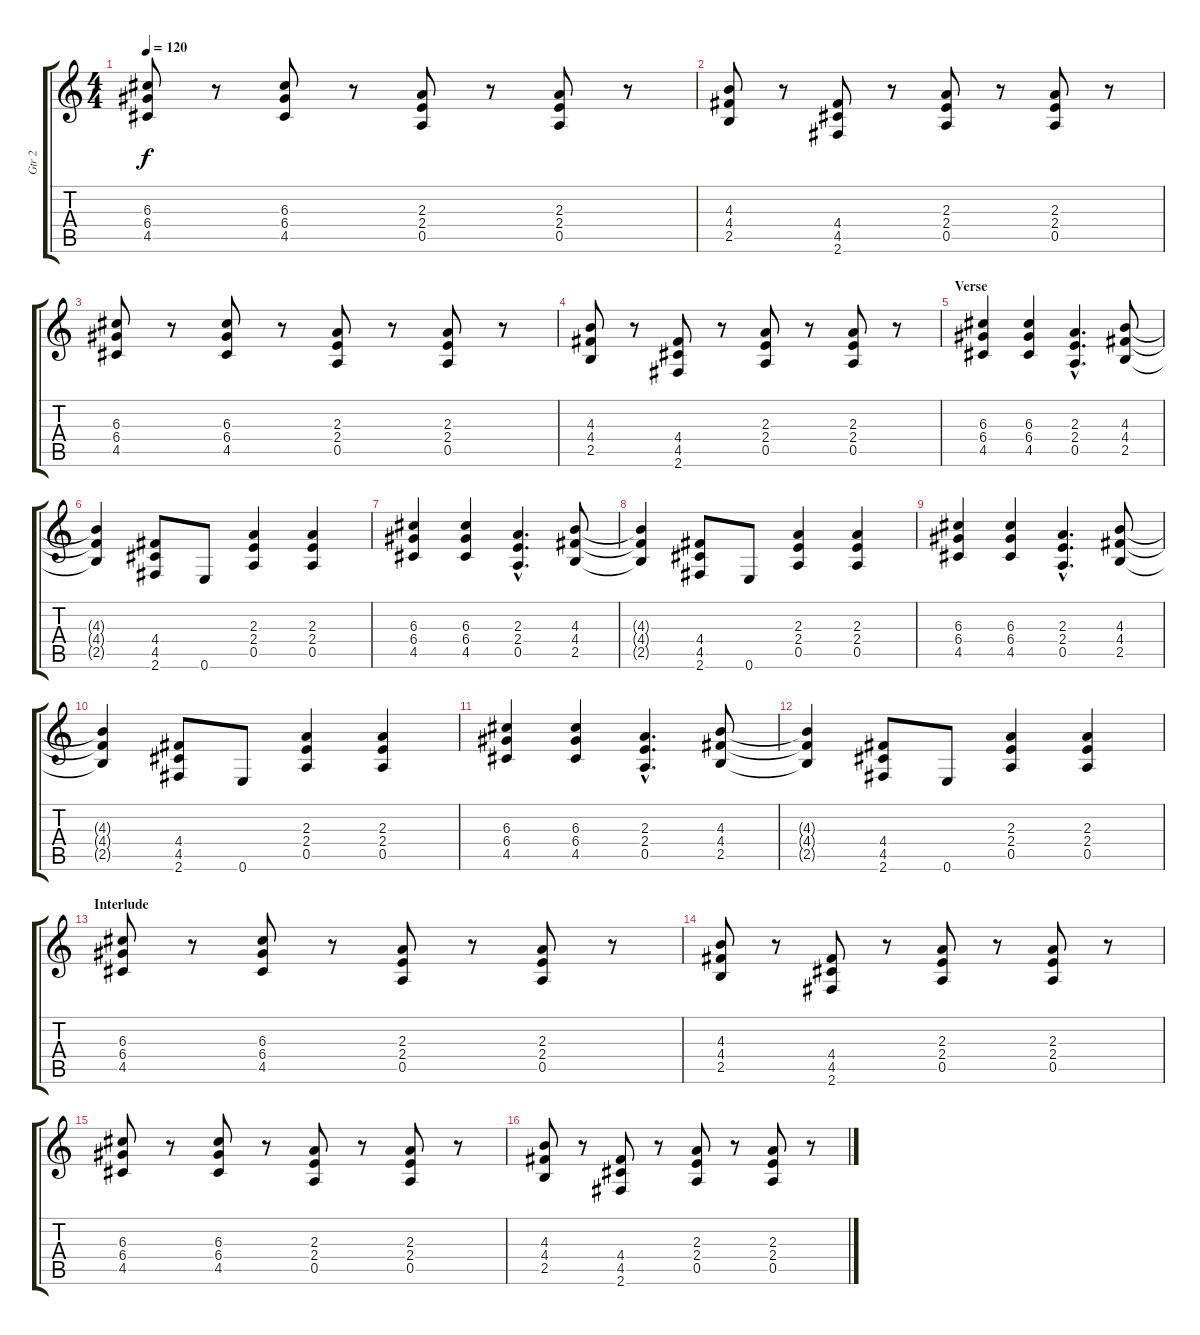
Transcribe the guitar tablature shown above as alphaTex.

\track ("Gtr 2" "Gtr 2") {instrument distortionguitar}
\staff {score tabs}
\tuning (E4 B3 G3 D3 A2 E2) {hide}
\ts (4 4)
\tempo 120
\clef g2
\ks c
(6.3 6.4 4.5).8{dy f} r.8 (6.3 6.4 4.5).8 r.8 (2.3 2.4 0.5).8 r.8 (2.3 2.4 0.5).8 r.8 |
(4.3 4.4 2.5).8 r.8 (4.4 4.5 2.6).8 r.8 (2.3 2.4 0.5).8 r.8 (2.3 2.4 0.5).8 r.8 |
(6.3 6.4 4.5).8 r.8 (6.3 6.4 4.5).8 r.8 (2.3 2.4 0.5).8 r.8 (2.3 2.4 0.5).8 r.8 |
(4.3 4.4 2.5).8 r.8 (4.4 4.5 2.6).8 r.8 (2.3 2.4 0.5).8 r.8 (2.3 2.4 0.5).8 r.8 |
\section ("" "Verse")
(6.3 6.4 4.5).4 (6.3 6.4 4.5).4 (2.3{hac} 2.4{hac} 0.5{hac}).4{d} (4.3 4.4 2.5).8 |
(4.3{t} 4.4{t} 2.5{t}).4 (4.4 4.5 2.6).8 0.6.8 (2.3 2.4 0.5).4 (2.3 2.4 0.5).4 |
(6.3 6.4 4.5).4 (6.3 6.4 4.5).4 (2.3{hac} 2.4{hac} 0.5{hac}).4{d} (4.3 4.4 2.5).8 |
(4.3{t} 4.4{t} 2.5{t}).4 (4.4 4.5 2.6).8 0.6.8 (2.3 2.4 0.5).4 (2.3 2.4 0.5).4 |
(6.3 6.4 4.5).4 (6.3 6.4 4.5).4 (2.3{hac} 2.4{hac} 0.5{hac}).4{d} (4.3 4.4 2.5).8 |
(4.3{t} 4.4{t} 2.5{t}).4 (4.4 4.5 2.6).8 0.6.8 (2.3 2.4 0.5).4 (2.3 2.4 0.5).4 |
(6.3 6.4 4.5).4 (6.3 6.4 4.5).4 (2.3{hac} 2.4{hac} 0.5{hac}).4{d} (4.3 4.4 2.5).8 |
(4.3{t} 4.4{t} 2.5{t}).4 (4.4 4.5 2.6).8 0.6.8 (2.3 2.4 0.5).4 (2.3 2.4 0.5).4 |
\section ("" "Interlude")
(6.3 6.4 4.5).8 r.8 (6.3 6.4 4.5).8 r.8 (2.3 2.4 0.5).8 r.8 (2.3 2.4 0.5).8 r.8 |
(4.3 4.4 2.5).8 r.8 (4.4 4.5 2.6).8 r.8 (2.3 2.4 0.5).8 r.8 (2.3 2.4 0.5).8 r.8 |
(6.3 6.4 4.5).8 r.8 (6.3 6.4 4.5).8 r.8 (2.3 2.4 0.5).8 r.8 (2.3 2.4 0.5).8 r.8 |
(4.3 4.4 2.5).8 r.8 (4.4 4.5 2.6).8 r.8 (2.3 2.4 0.5).8 r.8 (2.3 2.4 0.5).8 r.8
